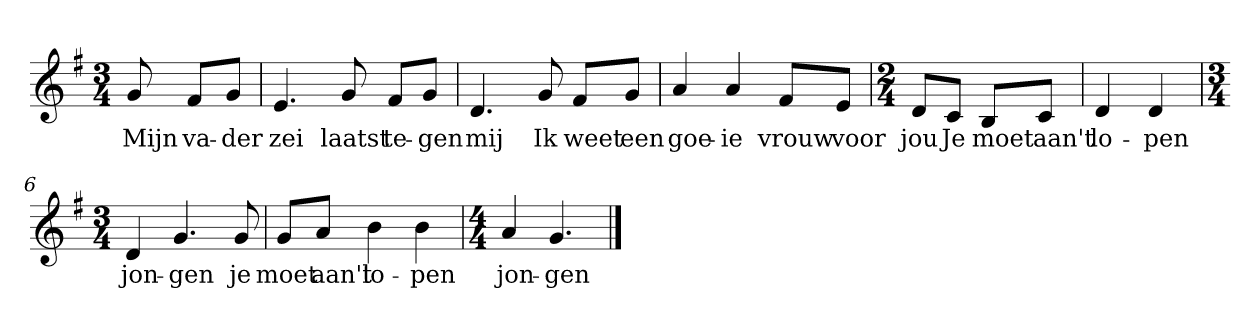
**kern	**text
*part1	*part1
*staff1	*staff1
*clefG2	*
*k[f#]	*
*G:	*
*M3/4	*
*MM120	*
=	=
8g	Mijn
8f#/L	va-
8g/J	-der
=1	=1
4.e	zei
8g	laatst
8f#/L	te-
8g/J	-gen
=2	=2
4.d	mij
8g	Ik
8f#/L	weet
8g/J	een
=3	=3
4a	goe-
4a	-ie
8f#/L	vrouw
8e/J	voor
=4	=4
*M2/4	*
8d/L	jou
8c/J	Je
8B/L	moet
8c/J	aan't
=5	=5
4d	lo-
4d	-pen
=6	=6
*M3/4	*
4d	jon-
4.g	-gen
8g	je
=7	=7
8g/L	moet
8a/J	aan't
4b	lo-
4b	-pen
=8	=8
*M4/4	*
4a	jon-
4.g	-gen
==	==
*-	*-
